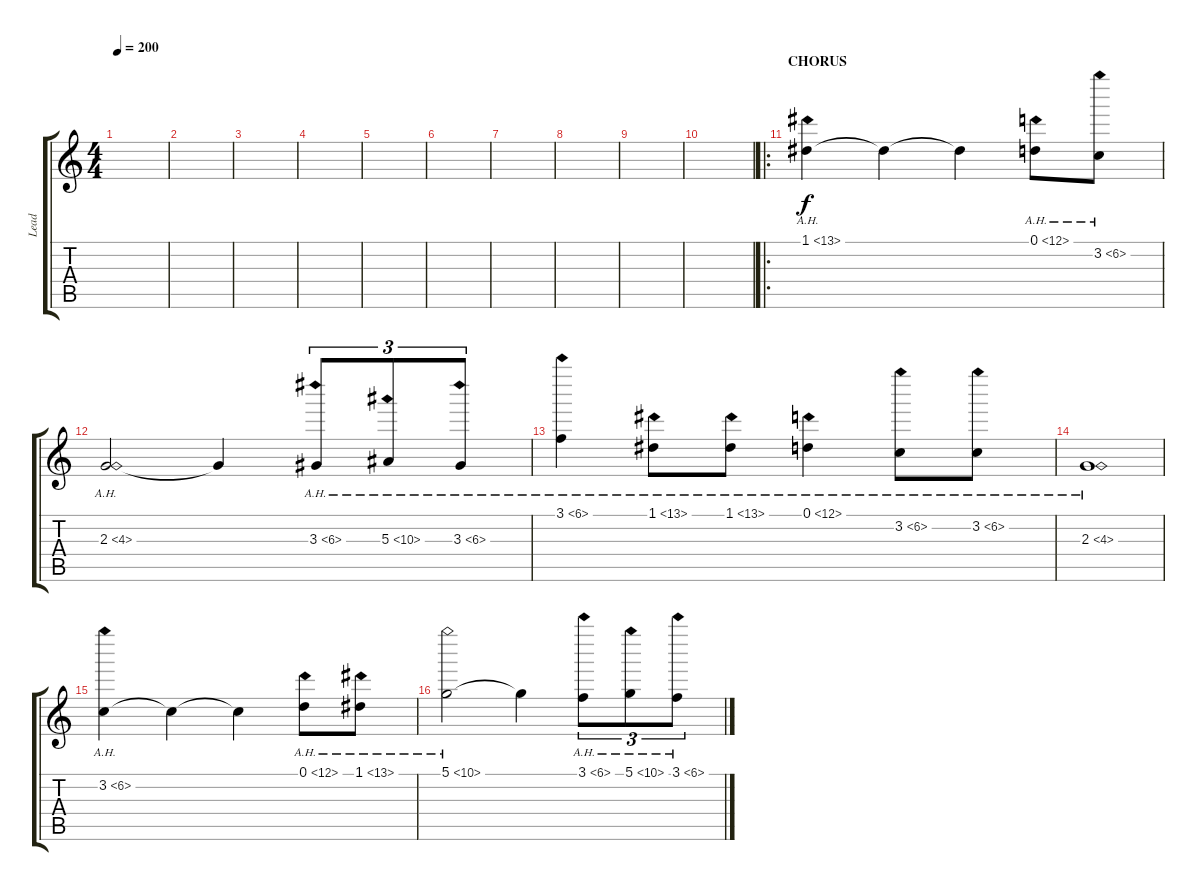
\track ("Lead" "Lead") {instrument overdrivenguitar}
\staff {score tabs}
\tuning (D4 A3 F3 C3 G2 C2) {hide}
\ts (4 4)
\tempo 200
\clef g2
\ks c
|
|
|
|
|
|
|
|
|
|
\ro
\section ("" "CHORUS")
1.1{ah 12}.4 1.1{t}.4 1.1{t}.4 0.1{ah 12}.8 3.2{ah 3}.8 |
2.3{ah 2}.2 2.3{t}.4 3.3{ah 3}.8{tu (3 2)} 5.3{ah 5}.8{tu (3 2)} 3.3{ah 3}.8{tu (3 2)} |
3.1{ah 3}.4 1.1{ah 12}.8 1.1{ah 12}.8 0.1{ah 12}.4 3.2{ah 3}.8 3.2{ah 3}.8 |
2.3{ah 2}.1 |
3.2{ah 3}.4 3.2{t}.4 3.2{t}.4 0.1{ah 12}.8 1.1{ah 12}.8 |
5.1{ah 5}.2 5.1{t}.4 3.1{ah 3}.8{tu (3 2)} 5.1{ah 5}.8{tu (3 2)} 3.1{ah 3}.8{tu (3 2)}
